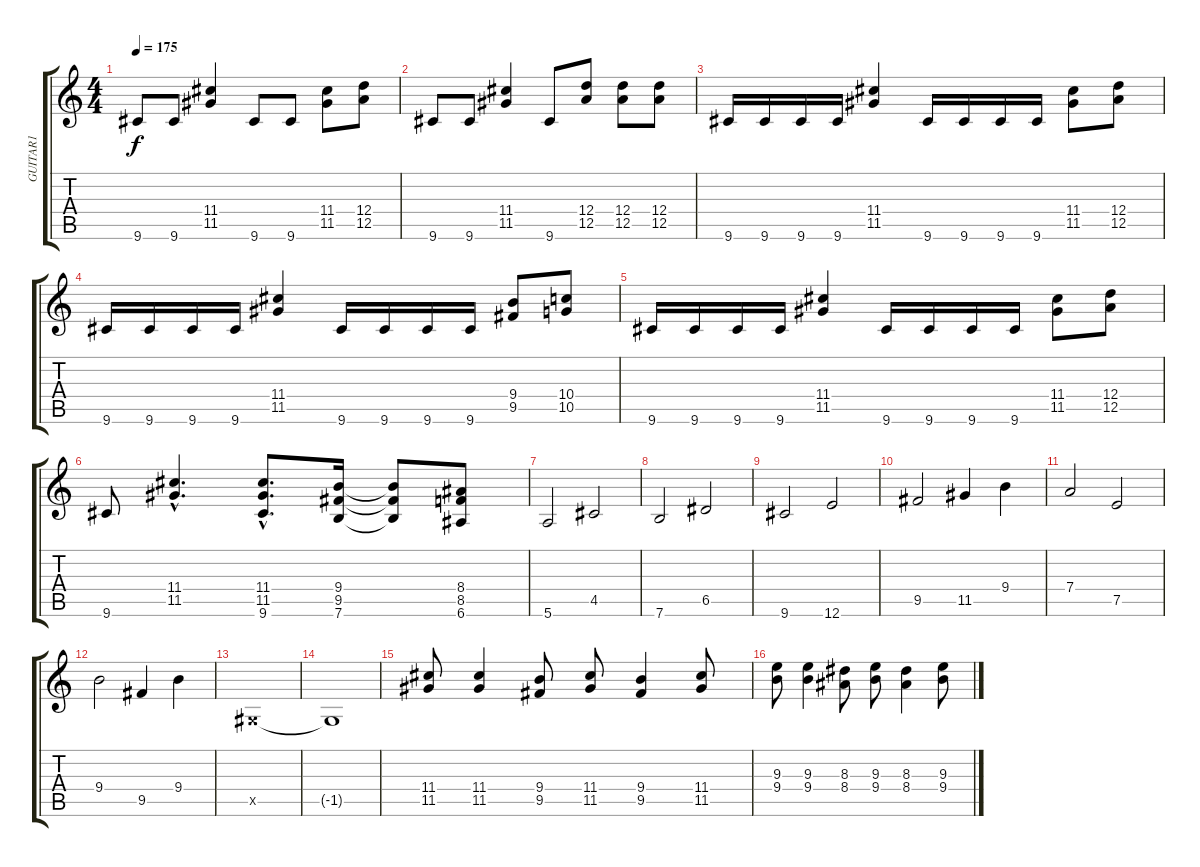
\track ("GUITAR1" "GUITAR1") {instrument distortionguitar}
\staff {score tabs}
\tuning (E4 B3 G3 D3 A2 E2) {hide}
\ts (4 4)
\tempo 175
\clef g2
\ks c
9.6.8{dy f} 9.6.8 (11.4 11.5).4 9.6.8 9.6.8 (11.4 11.5).8 (12.4 12.5).8 |
9.6.8 9.6.8 (11.4 11.5).4 9.6.8 (12.4 12.5).8 (12.4 12.5).8 (12.4 12.5).8 |
9.6.16 9.6.16 9.6.16 9.6.16 (11.4 11.5).4 9.6.16 9.6.16 9.6.16 9.6.16 (11.4 11.5).8 (12.4 12.5).8 |
9.6.16 9.6.16 9.6.16 9.6.16 (11.4 11.5).4 9.6.16 9.6.16 9.6.16 9.6.16 (9.4 9.5).8 (10.4 10.5).8 |
9.6.16 9.6.16 9.6.16 9.6.16 (11.4 11.5).4 9.6.16 9.6.16 9.6.16 9.6.16 (11.4 11.5).8 (12.4 12.5).8 |
9.6.8 (11.4{hac} 11.5{hac}).4{d} (11.4{hac} 11.5{hac} 9.6{hac}).8{d} (9.4 9.5 7.6).16 (9.4{t} 9.5{t} 7.6{t}).8 (8.4 8.5 6.6).8 |
5.6.2 4.5.2 |
7.6.2 6.5.2 |
9.6.2 12.6.2 |
9.5.2 11.5.4 9.4.4 |
7.4.2 7.5.2 |
9.4.2 9.5.4 9.4.4 |
-1.5{x}.1 |
-1.5{t}.1 |
(11.4 11.5).8 (11.4 11.5).4 (9.4 9.5).8 (11.4 11.5).8 (9.4 9.5).4 (11.4 11.5).8 |
(9.3 9.4).8 (9.3 9.4).4 (8.3 8.4).8 (9.3 9.4).8 (8.3 8.4).4 (9.3 9.4).8
